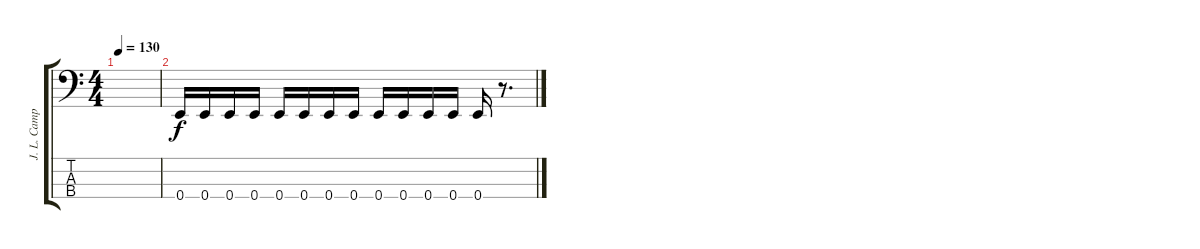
\track ("J. L. Campuzano \"Sherpa\"" "J. L. Camp") {instrument electricbassfinger}
\staff {score tabs}
\tuning (G2 D2 A1 E1) {hide}
\ts (4 4)
\tempo 130
\clef f4
\ks c
|
0.4.16 0.4.16 0.4.16 0.4.16 0.4.16 0.4.16 0.4.16 0.4.16 0.4.16 0.4.16 0.4.16 0.4.16 0.4.16 r.8{d}
